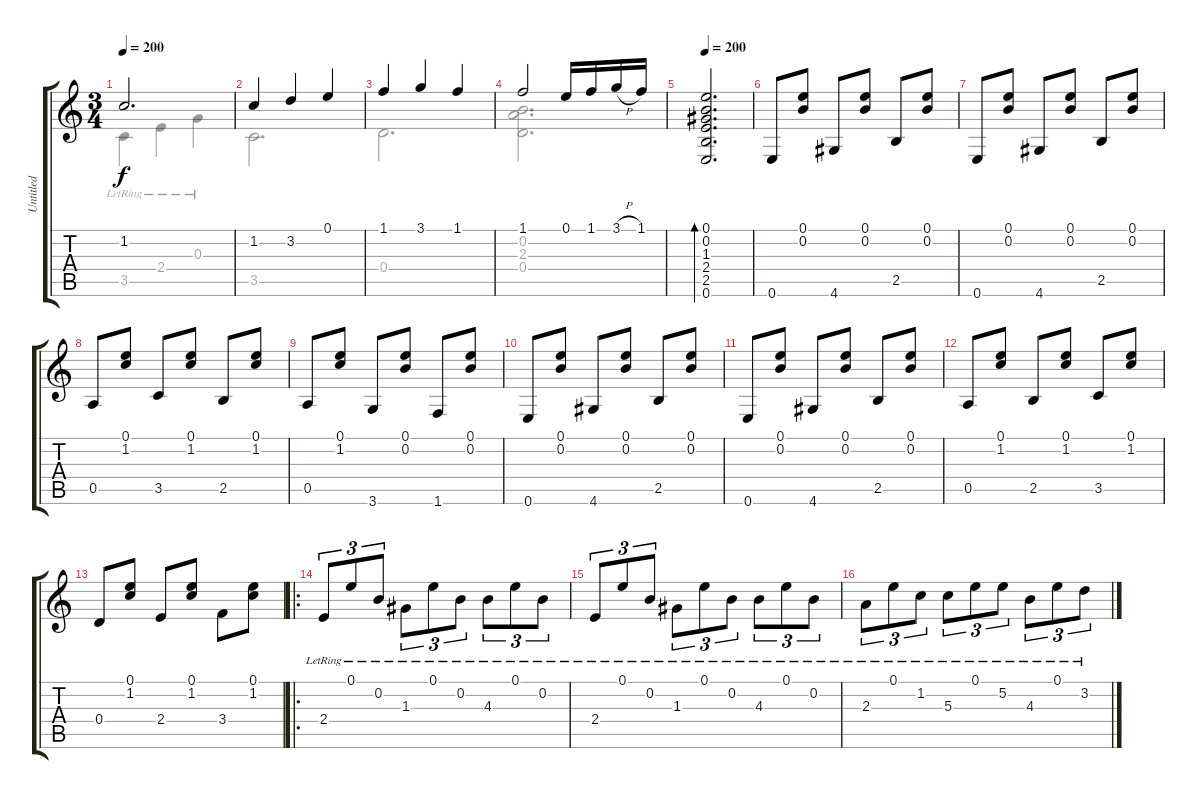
\track ("Untitled" "Untitled") {instrument acousticguitarsteel}
\staff {score tabs}
\tuning (E4 B3 G3 D3 A2 E2) {hide}
\voice
\ts (3 4)
\tempo 200
\clef g2
\ks c
1.2.2{d dy f} |
1.2.4 3.2.4 0.1.4 |
1.1.4 3.1.4 1.1.4 |
1.1.2 0.1.16 1.1.16 3.1{h}.16 1.1.16 |
\tempo 200
(0.1 0.2 1.3 2.4 2.5 0.6).2{d bd 30} |
0.6.8 (0.1 0.2).8 4.6.8 (0.1 0.2).8 2.5.8 (0.1 0.2).8 |
0.6.8 (0.1 0.2).8 4.6.8 (0.1 0.2).8 2.5.8 (0.1 0.2).8 |
0.5.8 (0.1 1.2).8 3.5.8 (0.1 1.2).8 2.5.8 (0.1 1.2).8 |
0.5.8 (0.1 1.2).8 3.6.8 (0.1 0.2).8 1.6.8 (0.1 0.2).8 |
0.6.8 (0.1 0.2).8 4.6.8 (0.1 0.2).8 2.5.8 (0.1 0.2).8 |
0.6.8 (0.1 0.2).8 4.6.8 (0.1 0.2).8 2.5.8 (0.1 0.2).8 |
0.5.8 (0.1 1.2).8 2.5.8 (0.1 1.2).8 3.5.8 (0.1 1.2).8 |
0.4.8 (0.1 1.2).8 2.4.8 (0.1 1.2).8 3.4.8 (0.1 1.2).8 |
\ro
2.4{lr}.8{tu (3 2)} 0.1{lr}.8{tu (3 2)} 0.2{lr}.8{tu (3 2)} 1.3{lr}.8{tu (3 2)} 0.1{lr}.8{tu (3 2)} 0.2{lr}.8{tu (3 2)} 4.3{lr}.8{tu (3 2)} 0.1{lr}.8{tu (3 2)} 0.2{lr}.8{tu (3 2)} |
2.4{lr}.8{tu (3 2)} 0.1{lr}.8{tu (3 2)} 0.2{lr}.8{tu (3 2)} 1.3{lr}.8{tu (3 2)} 0.1{lr}.8{tu (3 2)} 0.2{lr}.8{tu (3 2)} 4.3{lr}.8{tu (3 2)} 0.1{lr}.8{tu (3 2)} 0.2{lr}.8{tu (3 2)} |
2.3{lr}.8{tu (3 2)} 0.1{lr}.8{tu (3 2)} 1.2{lr}.8{tu (3 2)} 5.3{lr}.8{tu (3 2)} 0.1{lr}.8{tu (3 2)} 5.2{lr}.8{tu (3 2)} 4.3{lr}.8{tu (3 2)} 0.1{lr}.8{tu (3 2)} 3.2{lr}.8{tu (3 2)}
\voice
\clef g2
\ottava regular
\simile none
\ks c
3.5{lr}.4{dy f} 2.4{lr}.4 0.3{lr}.4 |
3.5.2{d} |
0.4.2{d} |
(0.2 2.3 0.4).2{d} |
|
|
|
|
|
|
|
|
|
|
|
